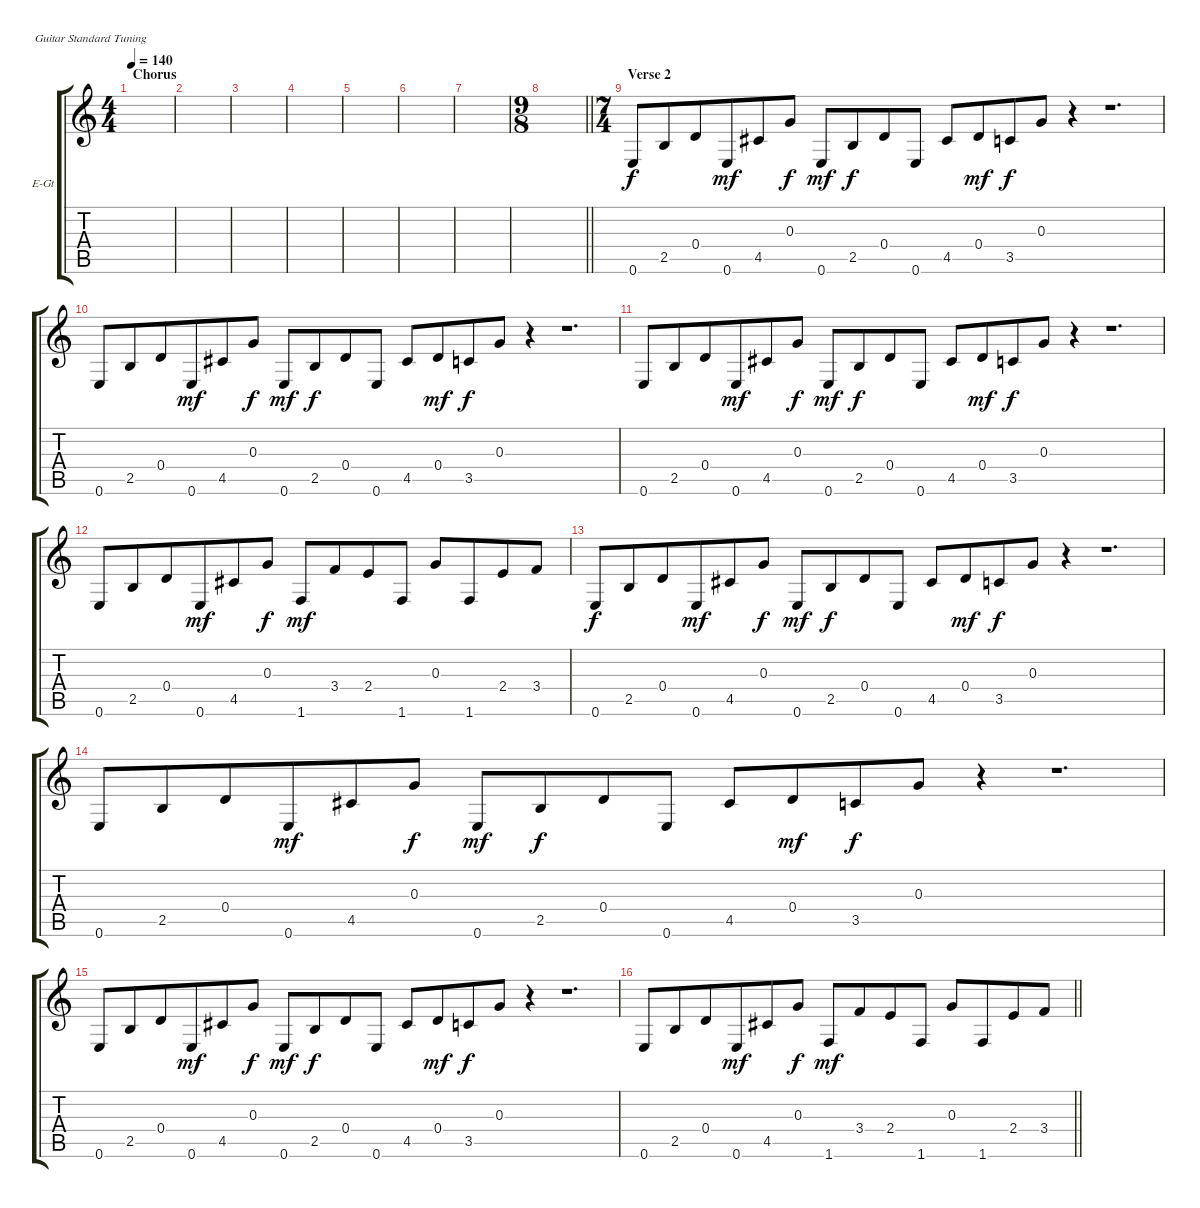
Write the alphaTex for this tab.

\bracketExtendMode groupsimilarinstruments
\firstSystemTrackNameOrientation horizontal
\otherSystemsTrackNameOrientation horizontal
\track ("Clean Guitar" "E-Gt") {instrument electricguitarclean}
\staff {score tabs}
\tuning (E4 B3 G3 D3 A2 E2)
\ts (4 4)
\section ("" "Chorus")
\tempo 140
\clef g2
\scale
0.333333
\ks c
|
\scale
0.333333 |
\scale
0.333333 |
\scale
0.333333 |
\scale
0.333333 |
\scale
0.333333 |
\scale
0.333333 |
\ts (9 8)
\beaming (8 3 3 3)
\scale
0.395904
\barLineRight lightlight
|
\ts (7 4)
\beaming (8 6 4 4)
\section ("" "Verse 2")
\scale
0.395904 0.6.8{dy f} 2.5.8 0.4.8 0.6.8{dy mf} 4.5.8 0.3.8{dy f} 0.6.8{dy mf} 2.5.8{dy f} 0.4.8 0.6.8 4.5.8 0.4.8{dy mf} 3.5.8{dy f} 0.3.8 r.4 r.1{d} |
\scale
0.208191 0.6.8 2.5.8 0.4.8 0.6.8{dy mf} 4.5.8 0.3.8{dy f} 0.6.8{dy mf} 2.5.8{dy f} 0.4.8 0.6.8 4.5.8 0.4.8{dy mf} 3.5.8{dy f} 0.3.8 r.4 r.1{d} |
\scale
0.333333 0.6.8 2.5.8 0.4.8 0.6.8{dy mf} 4.5.8 0.3.8{dy f} 0.6.8{dy mf} 2.5.8{dy f} 0.4.8 0.6.8 4.5.8 0.4.8{dy mf} 3.5.8{dy f} 0.3.8 r.4 r.1{d} |
\scale
0.333333 0.6.8 2.5.8 0.4.8 0.6.8{dy mf} 4.5.8 0.3.8{dy f} 1.6.8{dy mf} 3.4.8 2.4.8 1.6.8 0.3.8 1.6.8 2.4.8 3.4.8 |
\scale
0.333333 0.6.8{dy f} 2.5.8 0.4.8 0.6.8{dy mf} 4.5.8 0.3.8{dy f} 0.6.8{dy mf} 2.5.8{dy f} 0.4.8 0.6.8 4.5.8 0.4.8{dy mf} 3.5.8{dy f} 0.3.8 r.4 r.1{d} |
\scale
0.333333 0.6.8 2.5.8 0.4.8 0.6.8{dy mf} 4.5.8 0.3.8{dy f} 0.6.8{dy mf} 2.5.8{dy f} 0.4.8 0.6.8 4.5.8 0.4.8{dy mf} 3.5.8{dy f} 0.3.8 r.4 r.1{d} |
\scale
0.333333 0.6.8 2.5.8 0.4.8 0.6.8{dy mf} 4.5.8 0.3.8{dy f} 0.6.8{dy mf} 2.5.8{dy f} 0.4.8 0.6.8 4.5.8 0.4.8{dy mf} 3.5.8{dy f} 0.3.8 r.4 r.1{d} |
\scale
0.333333
\barLineRight lightlight
0.6.8 2.5.8 0.4.8 0.6.8{dy mf} 4.5.8 0.3.8{dy f} 1.6.8{dy mf} 3.4.8 2.4.8 1.6.8 0.3.8 1.6.8 2.4.8 3.4.8
